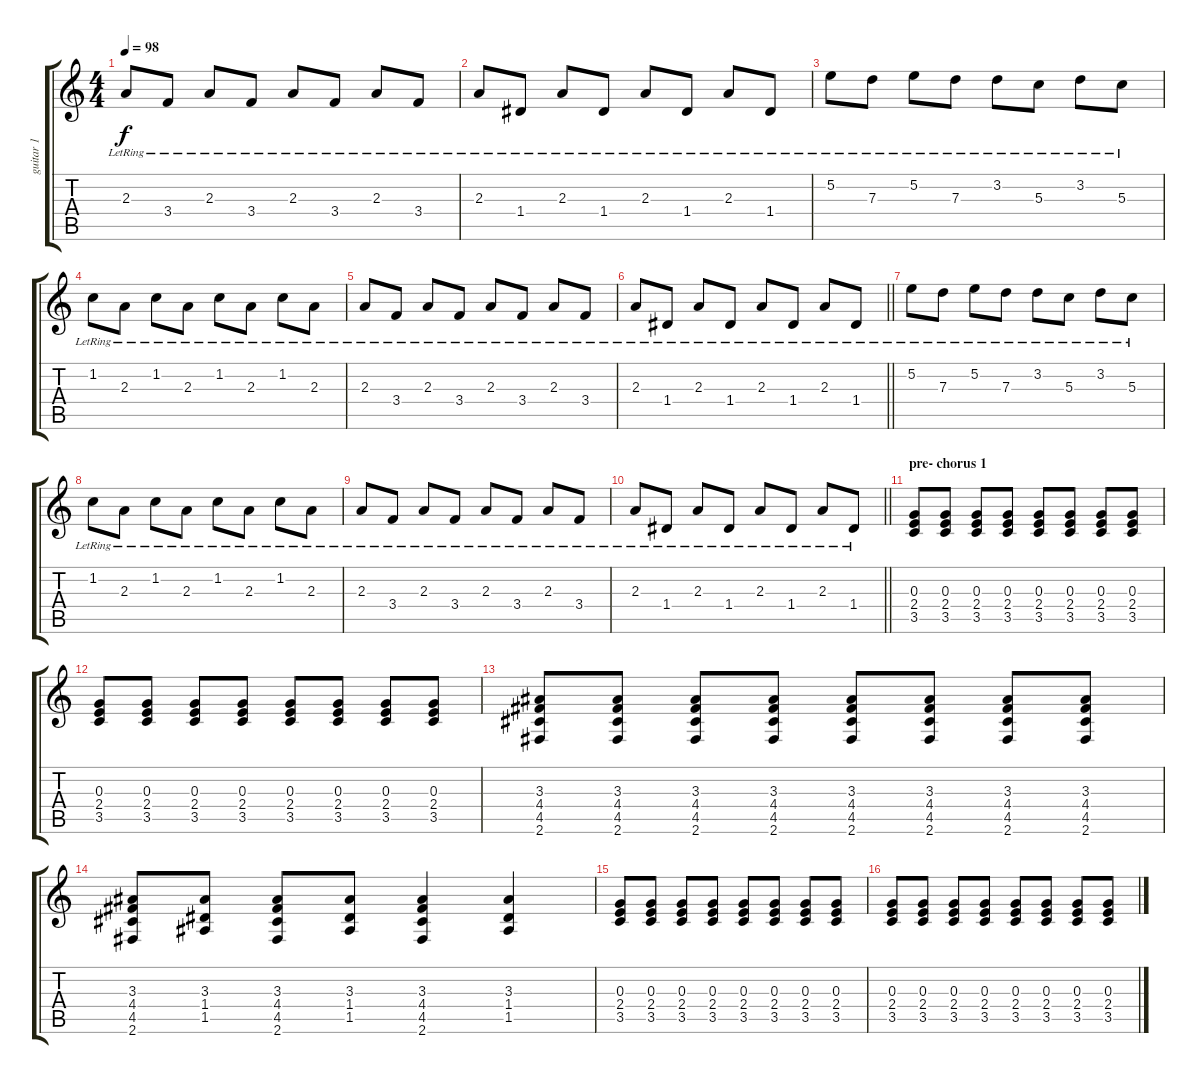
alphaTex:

\track ("guitar 1" "guitar 1") {instrument electricguitarjazz}
\staff {score tabs}
\tuning (E4 B3 G3 D3 A2 E2) {hide}
\ts (4 4)
\tempo 98
\clef g2
\ks c
2.3{lr}.8{dy f} 3.4{lr}.8 2.3{lr}.8 3.4{lr}.8 2.3{lr}.8 3.4{lr}.8 2.3{lr}.8 3.4{lr}.8 |
2.3{lr}.8 1.4{lr}.8 2.3{lr}.8 1.4{lr}.8 2.3{lr}.8 1.4{lr}.8 2.3{lr}.8 1.4{lr}.8 |
5.2{lr}.8 7.3{lr}.8 5.2{lr}.8 7.3{lr}.8 3.2{lr}.8 5.3{lr}.8 3.2{lr}.8 5.3{lr}.8 |
1.2{lr}.8 2.3{lr}.8 1.2{lr}.8 2.3{lr}.8 1.2{lr}.8 2.3{lr}.8 1.2{lr}.8 2.3{lr}.8 |
2.3{lr}.8 3.4{lr}.8 2.3{lr}.8 3.4{lr}.8 2.3{lr}.8 3.4{lr}.8 2.3{lr}.8 3.4{lr}.8 |
\barLineRight lightlight
2.3{lr}.8 1.4{lr}.8 2.3{lr}.8 1.4{lr}.8 2.3{lr}.8 1.4{lr}.8 2.3{lr}.8 1.4{lr}.8 |
5.2{lr}.8 7.3{lr}.8 5.2{lr}.8 7.3{lr}.8 3.2{lr}.8 5.3{lr}.8 3.2{lr}.8 5.3{lr}.8 |
1.2{lr}.8 2.3{lr}.8 1.2{lr}.8 2.3{lr}.8 1.2{lr}.8 2.3{lr}.8 1.2{lr}.8 2.3{lr}.8 |
2.3{lr}.8{volume 7 instrument overdrivenguitar} 3.4{lr}.8 2.3{lr}.8 3.4{lr}.8 2.3{lr}.8 3.4{lr}.8 2.3{lr}.8 3.4{lr}.8 |
\barLineRight lightlight
2.3{lr}.8 1.4{lr}.8 2.3{lr}.8 1.4{lr}.8 2.3{lr}.8 1.4{lr}.8 2.3{lr}.8 1.4{lr}.8 |
\section ("" "pre- chorus 1")
(0.3 2.4 3.5).8 (0.3 2.4 3.5).8 (0.3 2.4 3.5).8 (0.3 2.4 3.5).8 (0.3 2.4 3.5).8 (0.3 2.4 3.5).8 (0.3 2.4 3.5).8 (0.3 2.4 3.5).8 |
(0.3 2.4 3.5).8 (0.3 2.4 3.5).8 (0.3 2.4 3.5).8 (0.3 2.4 3.5).8 (0.3 2.4 3.5).8 (0.3 2.4 3.5).8 (0.3 2.4 3.5).8 (0.3 2.4 3.5).8 |
(3.3 4.4 4.5 2.6).8 (3.3 4.4 4.5 2.6).8 (3.3 4.4 4.5 2.6).8 (3.3 4.4 4.5 2.6).8 (3.3 4.4 4.5 2.6).8 (3.3 4.4 4.5 2.6).8 (3.3 4.4 4.5 2.6).8 (3.3 4.4 4.5 2.6).8 |
(3.3 4.4 4.5 2.6).8 (3.3 1.4 1.5).8 (3.3 4.4 4.5 2.6).8 (3.3 1.4 1.5).8 (3.3 4.4 4.5 2.6).4 (3.3 1.4 1.5).4 |
(0.3 2.4 3.5).8 (0.3 2.4 3.5).8 (0.3 2.4 3.5).8 (0.3 2.4 3.5).8 (0.3 2.4 3.5).8 (0.3 2.4 3.5).8 (0.3 2.4 3.5).8 (0.3 2.4 3.5).8 |
(0.3 2.4 3.5).8 (0.3 2.4 3.5).8 (0.3 2.4 3.5).8 (0.3 2.4 3.5).8 (0.3 2.4 3.5).8 (0.3 2.4 3.5).8 (0.3 2.4 3.5).8 (0.3 2.4 3.5).8
